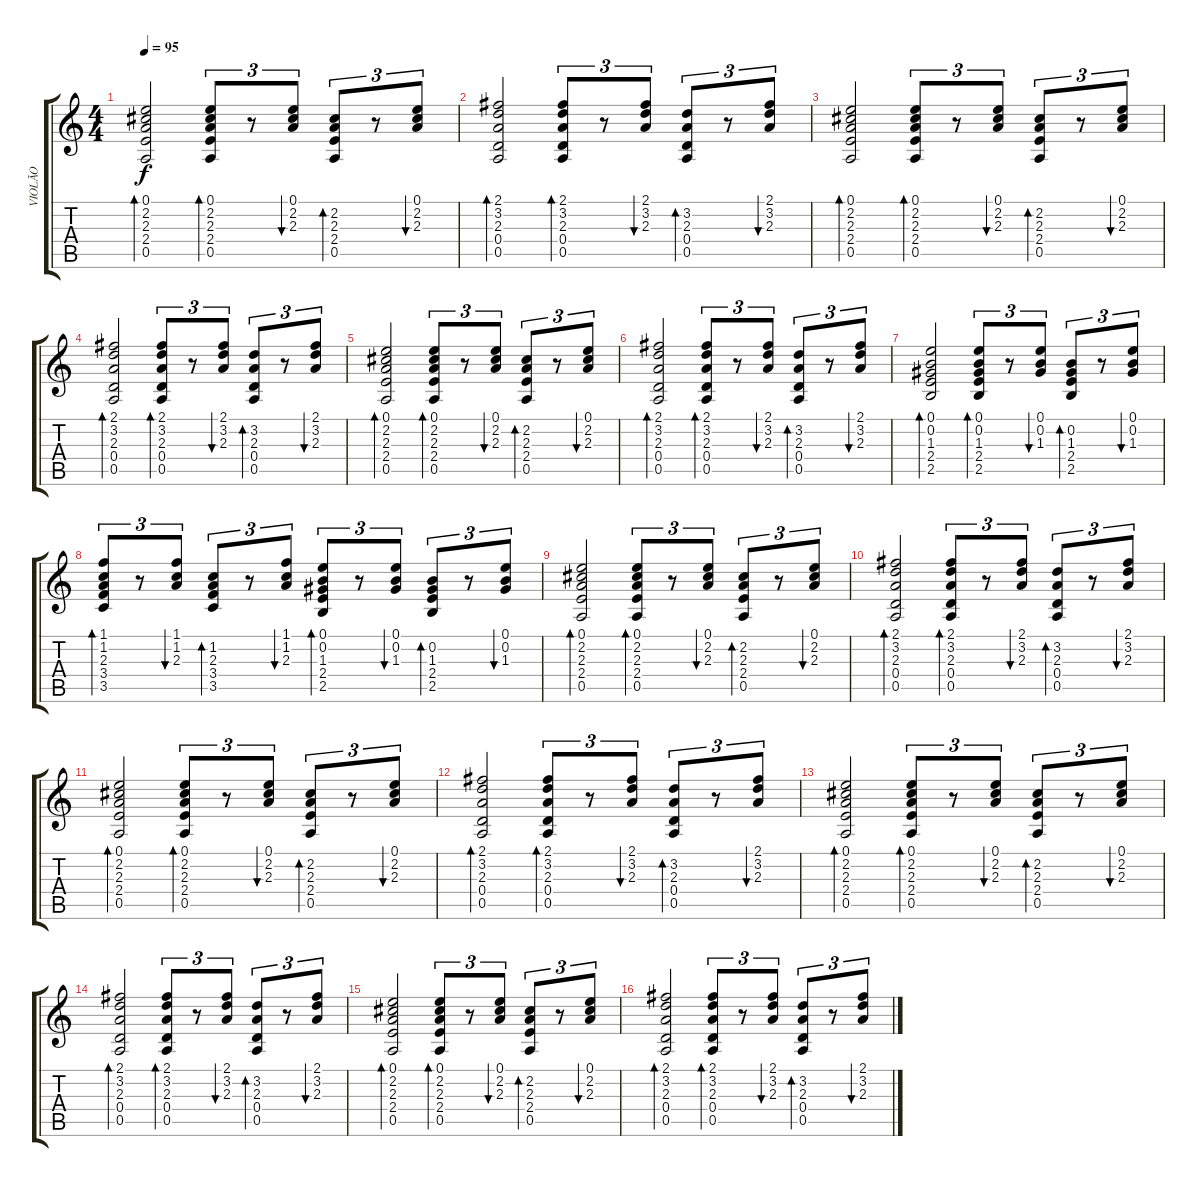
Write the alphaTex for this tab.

\track ("VIOLÃO" "VIOLÃO") {instrument acousticguitarsteel}
\staff {score tabs}
\tuning (E4 B3 G3 D3 A2 E2) {hide}
\ts (4 4)
\tempo 95
\clef g2
\ks c
(0.1 2.2 2.3 2.4 0.5).2{bd 60 dy f} (0.1 2.2 2.3 2.4 0.5).8{tu (3 2) bd 60} r.8{tu (3 2)} (0.1 2.2 2.3).8{tu (3 2) bu 120} (2.2 2.3 2.4 0.5).8{tu (3 2) bd 60} r.8{tu (3 2)} (0.1 2.2 2.3).8{tu (3 2) bu 120} |
(2.1 3.2 2.3 0.4 0.5).2{bd 60} (2.1 3.2 2.3 0.4 0.5).8{tu (3 2) bd 60} r.8{tu (3 2)} (2.1 3.2 2.3).8{tu (3 2) bu 120} (3.2 2.3 0.4 0.5).8{tu (3 2) bd 60} r.8{tu (3 2)} (2.1 3.2 2.3).8{tu (3 2) bu 120} |
(0.1 2.2 2.3 2.4 0.5).2{bd 60} (0.1 2.2 2.3 2.4 0.5).8{tu (3 2) bd 60} r.8{tu (3 2)} (0.1 2.2 2.3).8{tu (3 2) bu 120} (2.2 2.3 2.4 0.5).8{tu (3 2) bd 60} r.8{tu (3 2)} (0.1 2.2 2.3).8{tu (3 2) bu 120} |
(2.1 3.2 2.3 0.4 0.5).2{bd 60} (2.1 3.2 2.3 0.4 0.5).8{tu (3 2) bd 60} r.8{tu (3 2)} (2.1 3.2 2.3).8{tu (3 2) bu 120} (3.2 2.3 0.4 0.5).8{tu (3 2) bd 60} r.8{tu (3 2)} (2.1 3.2 2.3).8{tu (3 2) bu 120} |
(0.1 2.2 2.3 2.4 0.5).2{bd 60} (0.1 2.2 2.3 2.4 0.5).8{tu (3 2) bd 60} r.8{tu (3 2)} (0.1 2.2 2.3).8{tu (3 2) bu 120} (2.2 2.3 2.4 0.5).8{tu (3 2) bd 60} r.8{tu (3 2)} (0.1 2.2 2.3).8{tu (3 2) bu 120} |
(2.1 3.2 2.3 0.4 0.5).2{bd 60} (2.1 3.2 2.3 0.4 0.5).8{tu (3 2) bd 60} r.8{tu (3 2)} (2.1 3.2 2.3).8{tu (3 2) bu 120} (3.2 2.3 0.4 0.5).8{tu (3 2) bd 60} r.8{tu (3 2)} (2.1 3.2 2.3).8{tu (3 2) bu 120} |
(0.1 0.2 1.3 2.4 2.5).2{bd 60} (0.1 0.2 1.3 2.4 2.5).8{tu (3 2) bd 60} r.8{tu (3 2)} (0.1 0.2 1.3).8{tu (3 2) bu 120} (0.2 1.3 2.4 2.5).8{tu (3 2) bd 60} r.8{tu (3 2)} (0.1 0.2 1.3).8{tu (3 2) bu 120} |
(1.1 1.2 2.3 3.4 3.5).8{tu (3 2) bd 60} r.8{tu (3 2)} (1.1 1.2 2.3).8{tu (3 2) bu 120} (1.2 2.3 3.4 3.5).8{tu (3 2) bd 60} r.8{tu (3 2)} (1.1 1.2 2.3).8{tu (3 2) bu 120} (0.1 0.2 1.3 2.4 2.5).8{tu (3 2) bd 60} r.8{tu (3 2)} (0.1 0.2 1.3).8{tu (3 2) bu 120} (0.2 1.3 2.4 2.5).8{tu (3 2) bd 60} r.8{tu (3 2)} (0.1 0.2 1.3).8{tu (3 2) bu 120} |
(0.1 2.2 2.3 2.4 0.5).2{bd 60} (0.1 2.2 2.3 2.4 0.5).8{tu (3 2) bd 60} r.8{tu (3 2)} (0.1 2.2 2.3).8{tu (3 2) bu 120} (2.2 2.3 2.4 0.5).8{tu (3 2) bd 60} r.8{tu (3 2)} (0.1 2.2 2.3).8{tu (3 2) bu 120} |
(2.1 3.2 2.3 0.4 0.5).2{bd 60} (2.1 3.2 2.3 0.4 0.5).8{tu (3 2) bd 60} r.8{tu (3 2)} (2.1 3.2 2.3).8{tu (3 2) bu 120} (3.2 2.3 0.4 0.5).8{tu (3 2) bd 60} r.8{tu (3 2)} (2.1 3.2 2.3).8{tu (3 2) bu 120} |
(0.1 2.2 2.3 2.4 0.5).2{bd 60} (0.1 2.2 2.3 2.4 0.5).8{tu (3 2) bd 60} r.8{tu (3 2)} (0.1 2.2 2.3).8{tu (3 2) bu 120} (2.2 2.3 2.4 0.5).8{tu (3 2) bd 60} r.8{tu (3 2)} (0.1 2.2 2.3).8{tu (3 2) bu 120} |
(2.1 3.2 2.3 0.4 0.5).2{bd 60} (2.1 3.2 2.3 0.4 0.5).8{tu (3 2) bd 60} r.8{tu (3 2)} (2.1 3.2 2.3).8{tu (3 2) bu 120} (3.2 2.3 0.4 0.5).8{tu (3 2) bd 60} r.8{tu (3 2)} (2.1 3.2 2.3).8{tu (3 2) bu 120} |
(0.1 2.2 2.3 2.4 0.5).2{bd 60} (0.1 2.2 2.3 2.4 0.5).8{tu (3 2) bd 60} r.8{tu (3 2)} (0.1 2.2 2.3).8{tu (3 2) bu 120} (2.2 2.3 2.4 0.5).8{tu (3 2) bd 60} r.8{tu (3 2)} (0.1 2.2 2.3).8{tu (3 2) bu 120} |
(2.1 3.2 2.3 0.4 0.5).2{bd 60} (2.1 3.2 2.3 0.4 0.5).8{tu (3 2) bd 60} r.8{tu (3 2)} (2.1 3.2 2.3).8{tu (3 2) bu 120} (3.2 2.3 0.4 0.5).8{tu (3 2) bd 60} r.8{tu (3 2)} (2.1 3.2 2.3).8{tu (3 2) bu 120} |
(0.1 2.2 2.3 2.4 0.5).2{bd 60} (0.1 2.2 2.3 2.4 0.5).8{tu (3 2) bd 60} r.8{tu (3 2)} (0.1 2.2 2.3).8{tu (3 2) bu 120} (2.2 2.3 2.4 0.5).8{tu (3 2) bd 60} r.8{tu (3 2)} (0.1 2.2 2.3).8{tu (3 2) bu 120} |
(2.1 3.2 2.3 0.4 0.5).2{bd 60} (2.1 3.2 2.3 0.4 0.5).8{tu (3 2) bd 60} r.8{tu (3 2)} (2.1 3.2 2.3).8{tu (3 2) bu 120} (3.2 2.3 0.4 0.5).8{tu (3 2) bd 60} r.8{tu (3 2)} (2.1 3.2 2.3).8{tu (3 2) bu 120}
